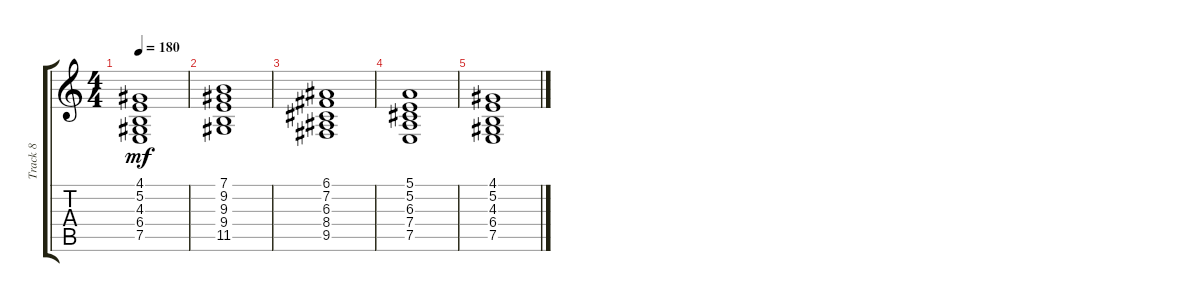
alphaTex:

\track ("Track 8" "Track 8") {instrument choiraahs}
\staff {score tabs}
\tuning (E4 B3 G3 D3 A2 E2) {hide}
\ts (4 4)
\tempo 180
\clef g2
\ks c
(4.1 5.2 4.3 6.4 7.5).1{dy mf} |
(7.1 9.2 9.3 9.4 11.5).1 |
(6.1 7.2 6.3 8.4 9.5).1 |
(5.1 5.2 6.3 7.4 7.5).1 |
(4.1 5.2 4.3 6.4 7.5).1
